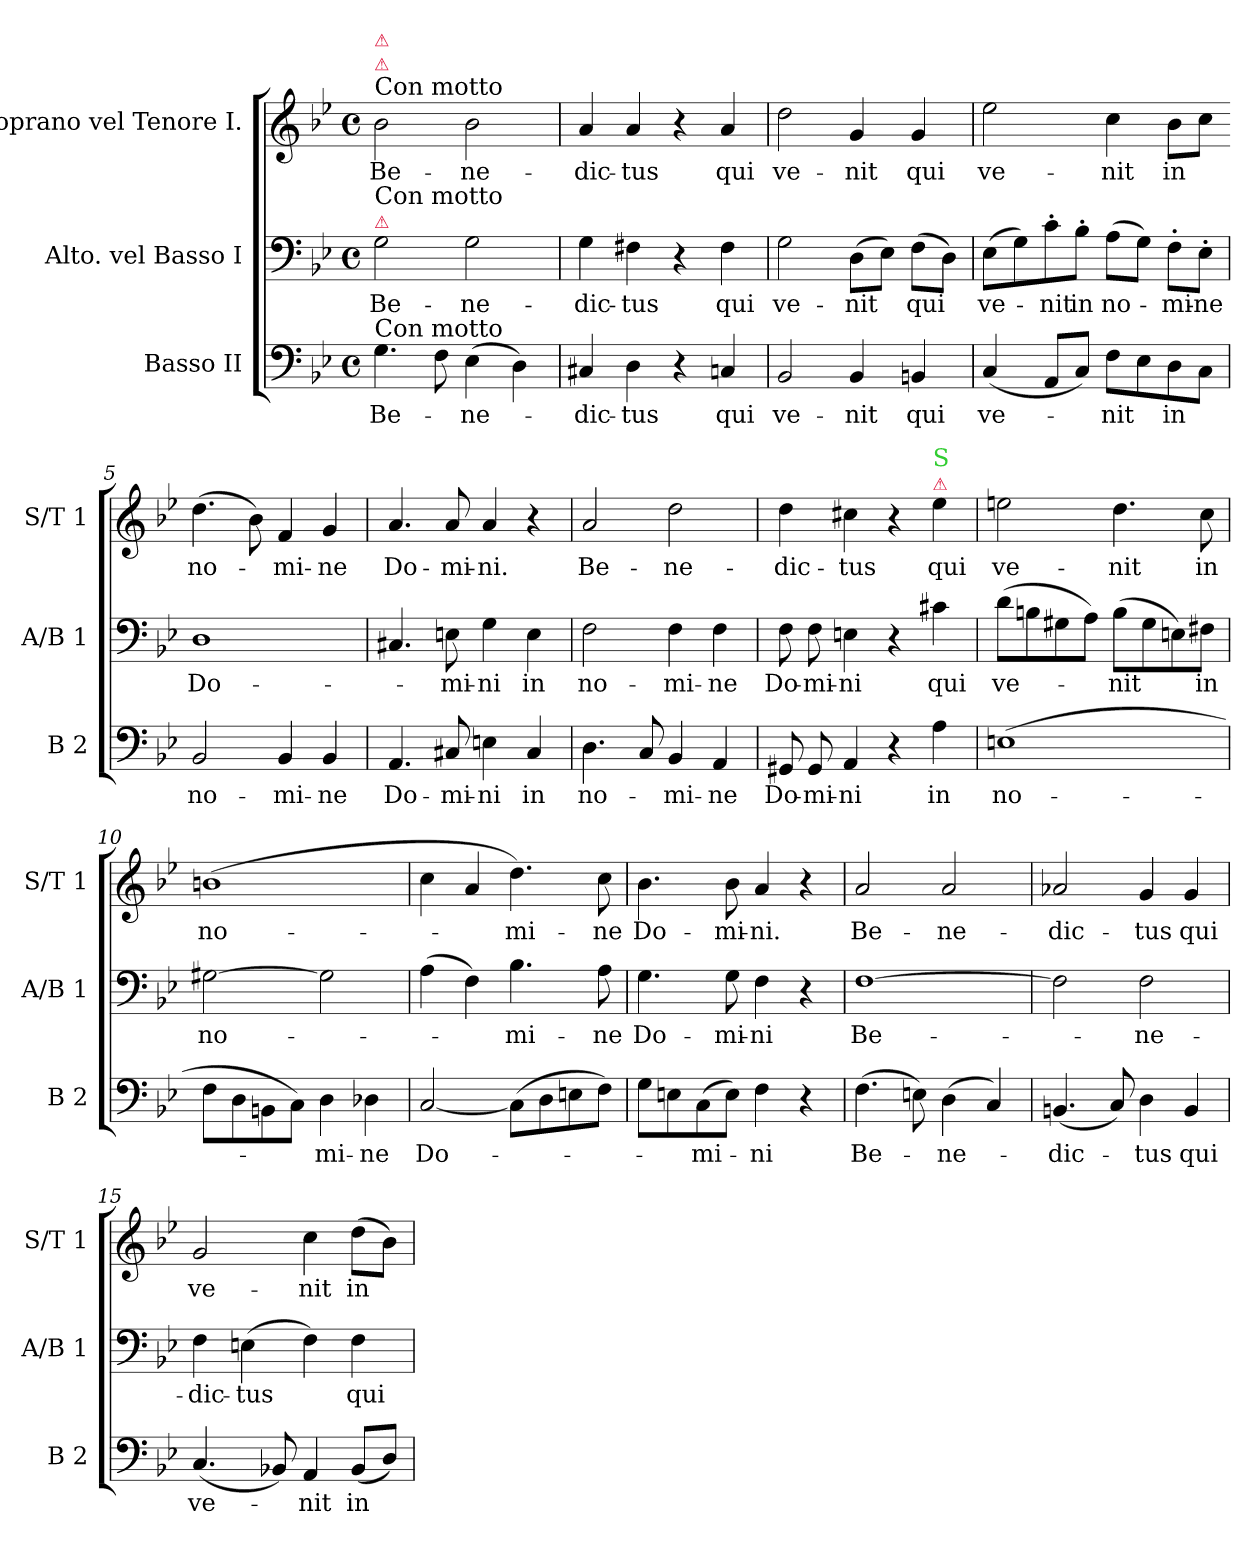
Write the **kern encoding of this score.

**kern	**text	**kern	**text	**kern	**text
*part3	*part3	*part2	*part2	*part1	*part1
*staff3	*staff3	*staff2	*staff2	*staff1	*staff1
*I"Basso II	*	*I"Alto. vel Basso I	*	*I"Soprano vel Tenore I.	*
*I'B 2	*	*I'A/B 1	*	*I'S/T 1	*
*clefF4	*	*clefF4	*	*clefG2	*
*	*	*	*	*ITrd7c12	*
*k[b-e-]	*	*k[b-e-]	*	*k[b-e-]	*
*M4/4	*	*M4/4	*	*M4/4	*
*met(c)	*	*met(c)	*	*met(c)	*
=1	=1	=1	=1	=1	=1
!	!	!	!	!LO:TX:a:t=Con motto	!
!	!	!	!	!LO:TX:a:color=crimson:t=⚠	!
!	!	!	!	!LO:TX:a:color=crimson:t=⚠	!
!	!	!LO:TX:a:color=crimson:t=⚠	!	!	!
!	!	!LO:TX:a:t=Con motto	!	!	!
!LO:TX:a:t=Con motto	!	!	!	!	!
4.G\	Be-	2G\	Be-	2B-\	Be-
8F\	.	.	.	.	.
(4E-\	-ne-	2G\	-ne-	2B-\	-ne-
4D\)	.	.	.	.	.
=2	=2	=2	=2	=2	=2
4C#X/	-dic-	4G\	-dic-	4A/	-dic-
4D\	-tus	4F#X\	-tus	4A/	-tus
4r	.	4r	.	4r	.
4Cn/	qui	4F#\	qui	4A/	qui
=3	=3	=3	=3	=3	=3
2BB-/	ve-	2G\	ve-	2d\	ve-
4BB-/	-nit	(8D\L	-nit	4G/	-nit
.	.	8E-\J)	.	.	.
4BBn/	qui	(8F\L	qui	4G/	qui
.	.	8D\J)	.	.	.
=4	=4	=4	=4	=4	=4
(4C/	ve-	(8E-\L	ve-	2e-\	ve-
.	.	8G\)	.	.	.
8AA/L	.	8c'\	-nit	.	.
8C/J)	.	8B-'\J	in	.	.
8F\L	-nit	(8A\L	no-	4c\	-nit
8E-\	.	8G\J)	.	.	.
8D\	in	8F'\L	-mi-	8B-\L	in
8C\J	.	8E-'\J	-ne	8c\J	.
=5	=5-	=5	=5-	=5-	=5-
2BB-/	no-	1D\	Do-	(4.d\	no-
.	.	.	.	8B-\)	.
4BB-/	-mi-	.	.	4F/	mi-
4BB-/	-ne	.	.	4G/	-ne
=6	=6	=6	=6	=6	=6
4.AA/	Do-	4.C#X/	.	4.A/	Do-
8C#X/	-mi-	8En\	-mi-	8A/	-mi-
4En\	-ni	4G\	-ni	4A/	-ni.
4C#/	in	4E\	in	4r	.
=7	=7	=7	=7	=7	=7
4.D\	no-	2F\	no-	2A/	Be-
8C/	.	.	.	.	.
4BB-/	-mi-	4F\	-mi-	2d\	-ne-
4AA/	-ne	4F\	-ne	.	.
=8	=8	=8	=8	=8	=8
8GG#X/	Do-	8F\	Do-	4d\	-dic-
8GG#/	-mi-	8F\	-mi-	.	.
4AA/	-ni	4En\	-ni	4c#X\	-tus
4r	.	4r	.	4r	.
!	!	!	!	!LO:TX:a:color=crimson:t=⚠	!
!	!	!	!	!LO:TX:a:color=limegreen:t=S	!
4A\	in	4c#X\	qui	4e-\	qui
=9	=9	=9	=9	=9	=9
(1En\	no-	(8d\L	ve-	2en\	ve-
.	.	8Bn\	.	.	.
.	.	8G#X\	.	.	.
.	.	8A\J)	.	.	.
.	.	(8B\L	-nit	4.d\	-nit
.	.	8G#\	.	.	.
.	.	8En\)	.	.	.
.	.	8F#X\J	in	8c\	in
=10	=10	=10	=10	=10	=10
8F\L	.	[2G#X\	no-	(1Bn/	no-
8D\	.	.	.	.	.
8BBn\	.	.	.	.	.
8C\J)	.	.	.	.	.
4D\	-mi-	2G#\]	.	.	.
4D-X\	-ne	.	.	.	.
=11	=11	=11	=11	=11	=11
[2C/	Do-	(4A\	.	4c\	.
.	.	4F\)	.	4A/	.
(8C\L]	.	4.B-\	-mi-	4.d\)	-mi-
8D\	.	.	.	.	.
8En\	.	.	.	.	.
8F\J)	.	8A\	-ne	8c\	-ne
=12	=12	=12	=12	=12	=12
8G\L	.	4.G\	Do-	4.B-\	Do-
8En\	.	.	.	.	.
(8C\	-mi-	.	.	.	.
8E\J)	.	8G\	-mi-	8B-\	-mi-
4F\	-ni	4F\	-ni	4A/	-ni.
4r	.	4r	.	4r	.
=13	=13	=13	=13	=13	=13
(4.F\	Be-	[1F\	Be-	2A/	Be-
8En\)	.	.	.	.	.
(4D\	-ne-	.	.	2A/	-ne-
4C/)	.	.	.	.	.
=14	=14	=14	=14	=14	=14
(>4.BBn/	-dic-	2F\]	.	2A-X/	-dic-
8C/)	.	.	.	.	.
4D\	-tus	2F\	-ne-	4G/	-tus
4BB/	qui	.	.	4G/	qui
=15	=15	=15	=15	=15	=15
(>4.C/	ve-	4F\	-dic-	2G/	ve-
.	.	(<4En\	-tus	.	.
8BB-X/)	.	.	.	.	.
4AA/	-nit	4F\)	.	4c\	-nit
(8BB-/L	in	4F\	qui	(8d\L	in
8D/J)	.	.	.	8B-\J)	.
=	=	=	=	=	=
*-	*-	*-	*-	*-	*-
